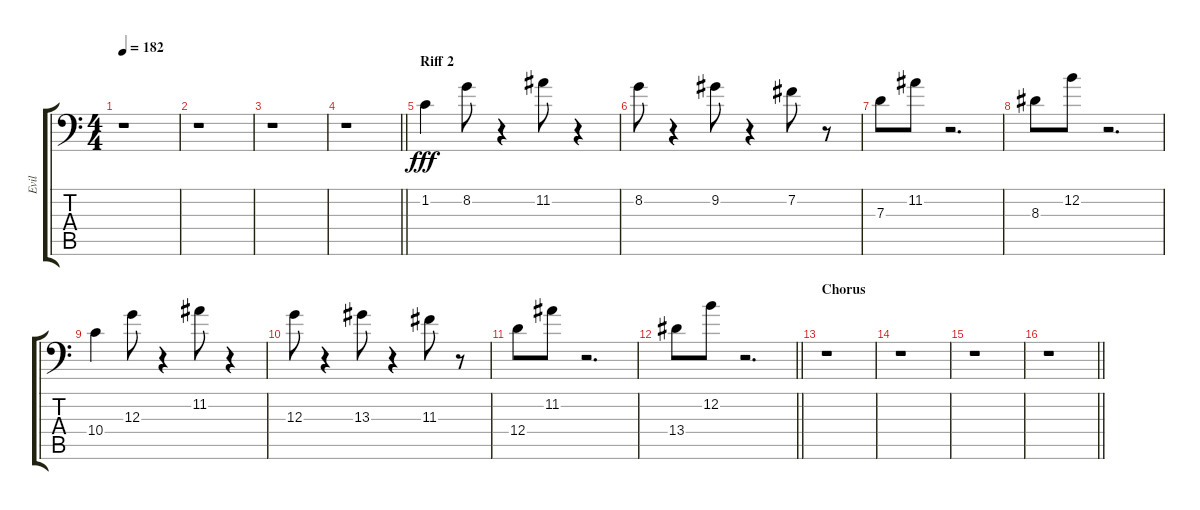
\track ("Evil" "Evil") {instrument pad2warm}
\staff {score tabs}
\tuning (B8 B3 G3 D3 A2 C-1) {hide}
\ts (4 4)
\tempo 182
\clef f4
\ks c
r.1{dy fff} |
r.1 |
r.1 |
\barLineRight lightlight
r.1 |
\section ("" "Riff 2")
1.2.4 8.2.8 r.4 11.2.8 r.4 |
8.2.8 r.4 9.2.8 r.4 7.2.8 r.8 |
7.3.8 11.2.8 r.2{d} |
8.3.8 12.2.8 r.2{d} |
10.4.4 12.3.8 r.4 11.2.8 r.4 |
12.3.8 r.4 13.3.8 r.4 11.3.8 r.8 |
12.4.8 11.2.8 r.2{d} |
\barLineRight lightlight
13.4.8 12.2.8 r.2{d} |
\section ("" "Chorus")
r.1 |
r.1 |
r.1 |
\barLineRight lightlight
r.1
